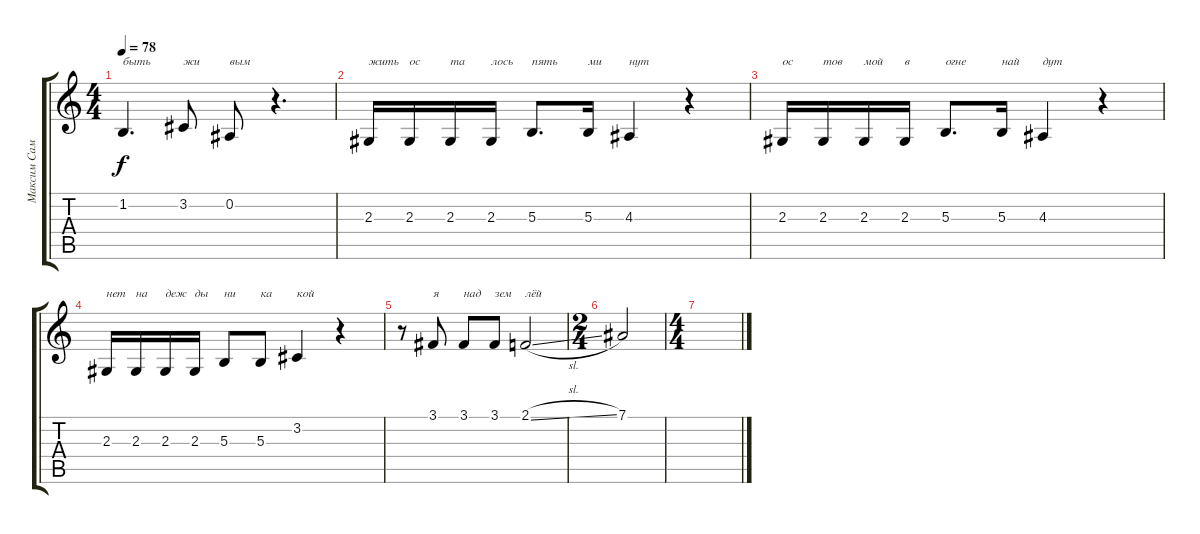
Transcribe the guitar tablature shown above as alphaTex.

\track ("Максим Самосват" "Максим Сам") {instrument tenorsax}
\staff {score tabs}
\tuning (Eb4 Bb3 Gb3 Db3 Ab2 Eb2) {hide}
\ts (4 4)
\tempo 78
\clef g2
\ks c
1.2.4{d txt "быть" dy f} 3.2.8{txt "жи"} 0.2.8{txt "вым"} r.4{d} |
2.3.16{txt "жить"} 2.3.16{txt "ос"} 2.3.16{txt "та"} 2.3.16{txt "лось"} 5.3.8{d txt "пять"} 5.3.16{txt "ми"} 4.3.4{txt "нут"} r.4 |
2.3.16{txt "ос"} 2.3.16{txt "тов"} 2.3.16{txt "мой"} 2.3.16{txt "в"} 5.3.8{d txt "огне"} 5.3.16{txt "най"} 4.3.4{txt "дут"} r.4 |
2.3.16{txt "нет"} 2.3.16{txt "на"} 2.3.16{txt "деж"} 2.3.16{txt "ды"} 5.3.8{txt "ни"} 5.3.8{txt "ка"} 3.2.4{txt "кой"} r.4 |
r.8 3.1.8{txt "я"} 3.1.8{txt "над"} 3.1.8{txt "зем"} 2.1{sl}.2{txt "лёй"} |
\ts (2 4)
7.1.2 |
\ts (4 4)
